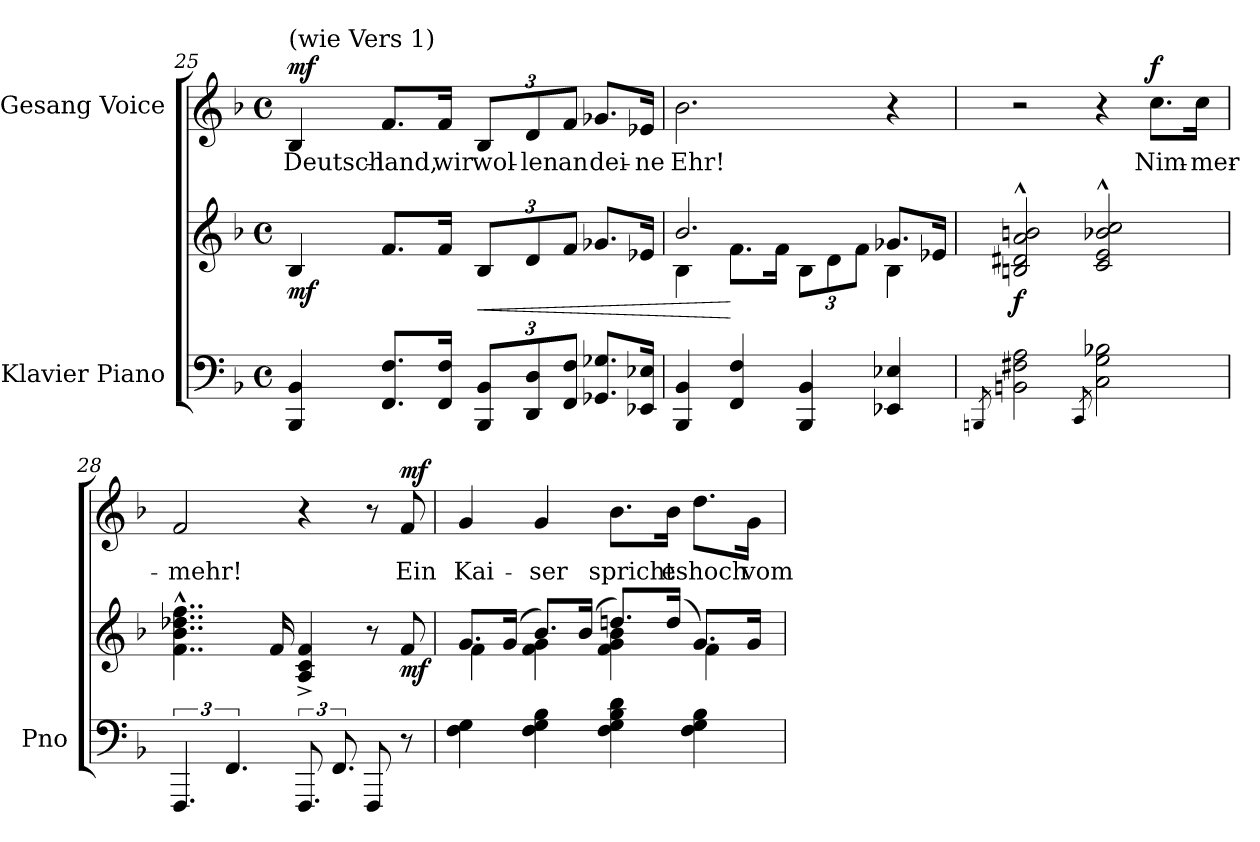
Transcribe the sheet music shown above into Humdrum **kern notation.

**kern	**kern	**dynam	**kern	**text	**dynam
*part2	*part2	*part2	*part1	*part1	*part1
*staff3	*staff2	*staff2/3	*staff1	*staff1	*staff1
*I"Klavier Piano	*	*	*I"Gesang Voice	*	*
*I'Pno	*	*	*	*	*
*clefF4	*clefG2	*	*clefG2	*	*
*k[b-]	*k[b-]	*	*k[b-]	*	*
*M4/4	*M4/4	*	*M4/4	*	*
*met(c)	*met(c)	*	*met(c)	*	*
=25	=25	=25	=25	=25	=25
!	!	!	!LO:TX:a:t=(wie Vers 1)	!	!
!	!	!LO:DY:b	!	!LO:LY:b	!LO:DY:a
4BBB-/ 4BB-/	4B-/	mf	4B-/	Deutsch-	mf
!	!	!	!	!LO:LY:b	!
8.FF/ 8.F/L	8.f/L	.	8.f/L	-land,	.
!	!	!	!	!LO:LY:b	!
16FF/ 16F/Jk	16f/Jk	.	16f/Jk	wir	.
*Xbrackettup	*Xbrackettup	*	*	*	*
!	!	!LO:HP:b	!	!LO:LY:b	!
12BBB-/ 12BB-/L	12B-/L	<	12B-/L	wol-	.
!	!	!	!	!LO:LY:b	!
12DD/ 12D/	12d/	.	12d/	-len	.
!	!	!	!	!LO:LY:b	!
12FF/ 12F/J	12f/J	.	12f/J	an	.
!	!	!	!	!LO:LY:b	!
8.GG-X/ 8.G-X/L	8.g-X/L	.	8.g-X/L	dei-	.
!	!	!	!	!LO:LY:b	!
16EE-X/ 16E-X/Jk	16e-X/Jk	.	16e-X/Jk	-ne	.
=26	=26	=26	=26	=26	=26
*	*^	*	*	*	*
!	!	!	!	!	!LO:LY:b	!
4BBB-/ 4BB-/	2.b-/	4B-\	.	2.b-\	Ehr!	.
4FF/ 4F/	.	8.f\L	[	.	.	.
.	.	16f\Jk	.	.	.	.
4BBB-/ 4BB-/	.	12B-\L	.	.	.	.
.	.	12d\	.	.	.	.
.	.	12f\J	.	.	.	.
4EE-X/ 4E-X/	8.g-X/L	4B-\	.	4r	.	.
.	16e-X/Jk	.	.	.	.	.
*	*v	*v	*	*	*	*
!!LO:LB:g=z
=27	=27	=27	=27	=27	=27
8qBBBn/	.	.	.	.	.
!	!	!LO:DY:b	!	!	!
2BBn\ 2F#X\ 2A\	2Bn/^^ 2d#X/^^ 2a/^^ 2bn/^^	f	2r	.	.
8qCC/	.	.	.	.	.
2C\ 2G\ 2B-X\	2c/^^ 2e/^^ 2b-X/^^ 2cc/^^	.	4r	.	.
!	!	!	!	!LO:LY:b	!LO:DY:a
.	.	.	8.cc\L	Nim-	f
!	!	!	!	!LO:LY:b	!
.	.	.	16cc\Jk	-mer-	.
=28	=28	=28	=28	=28	=28
*brackettup	*	*	*	*	*
!	!	!LO:DY:b	!	!LO:LY:b	!
!	!	!LO:DY:n=1:b	!	!	!
6.FFF/	4..f\^^ 4..b-\^^ 4..dd-X\^^ 4..ff\^^	ff other-dynamics	2f/	-mehr!	.
6.FF/	.	.	.	.	.
.	16f/	.	.	.	.
12.FFF/	4A/^ 4c/^ 4f/^	.	4r	.	.
12.FF/	.	.	.	.	.
8FFF/	8r	.	8r	.	.
!	!	!LO:DY:n=2:b	!	!LO:LY:b	!LO:DY:a
8r	8f/	mf	8f/	Ein	mf
=29	=29	=29	=29	=29	=29
*	*^	*	*	*	*
!	!	!	!	!	!LO:LY:b	!
4F\ 4G\	8.g/L	4f\	.	4g/	Kai-	.
.	(>16g/Jk	.	.	.	.	.
!	!	!	!	!	!LO:LY:b	!
4F\ 4G\ 4B-\	8.b-/L)	4f\ 4g\	.	4g/	-ser	.
.	(>16b-/Jk	.	.	.	.	.
!	!	!	!	!	!LO:LY:b	!
4F\ 4G\ 4B-\ 4d\	8.ddn/L)	4f\ 4g\ 4b-\	.	8.b-\L	spricht	.
!	!	!	!	!	!LO:LY:b	!
.	(>16dd/Jk	.	.	16b-\Jk	es	.
!	!	!	!	!	!LO:LY:b	!
4F\ 4G\ 4B-\	8.g/L)	4f\	.	8.dd\L	hoch	.
!	!	!	!	!	!LO:LY:b	!
.	16g/Jk	.	.	16g\Jk	vom	.
*	*v	*v	*	*	*	*
=	=	=	=	=	=
*-	*-	*-	*-	*-	*-
